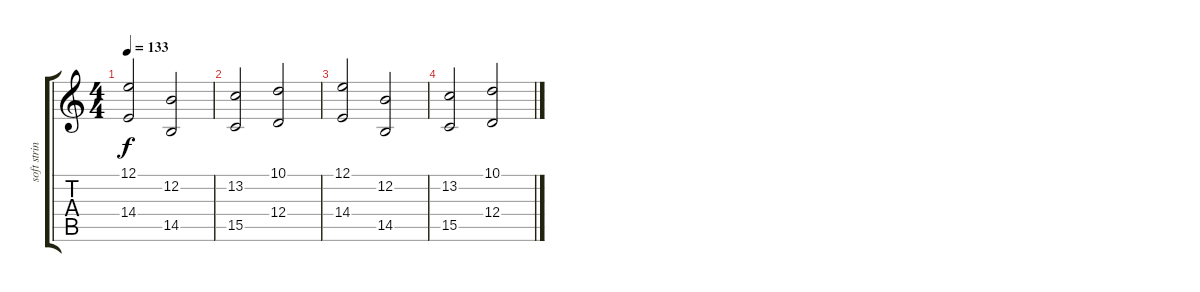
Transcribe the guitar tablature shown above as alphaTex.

\track ("soft strings" "soft strin") {instrument synthstrings2}
\staff {score tabs}
\tuning (E4 B3 G3 D3 A2 E2) {hide}
\ts (4 4)
\tempo 133
\clef g2
\ks c
(12.1 14.4).2{dy f} (12.2 14.5).2 |
(13.2 15.5).2 (10.1 12.4).2 |
(12.1 14.4).2 (12.2 14.5).2 |
(13.2 15.5).2 (10.1 12.4).2
